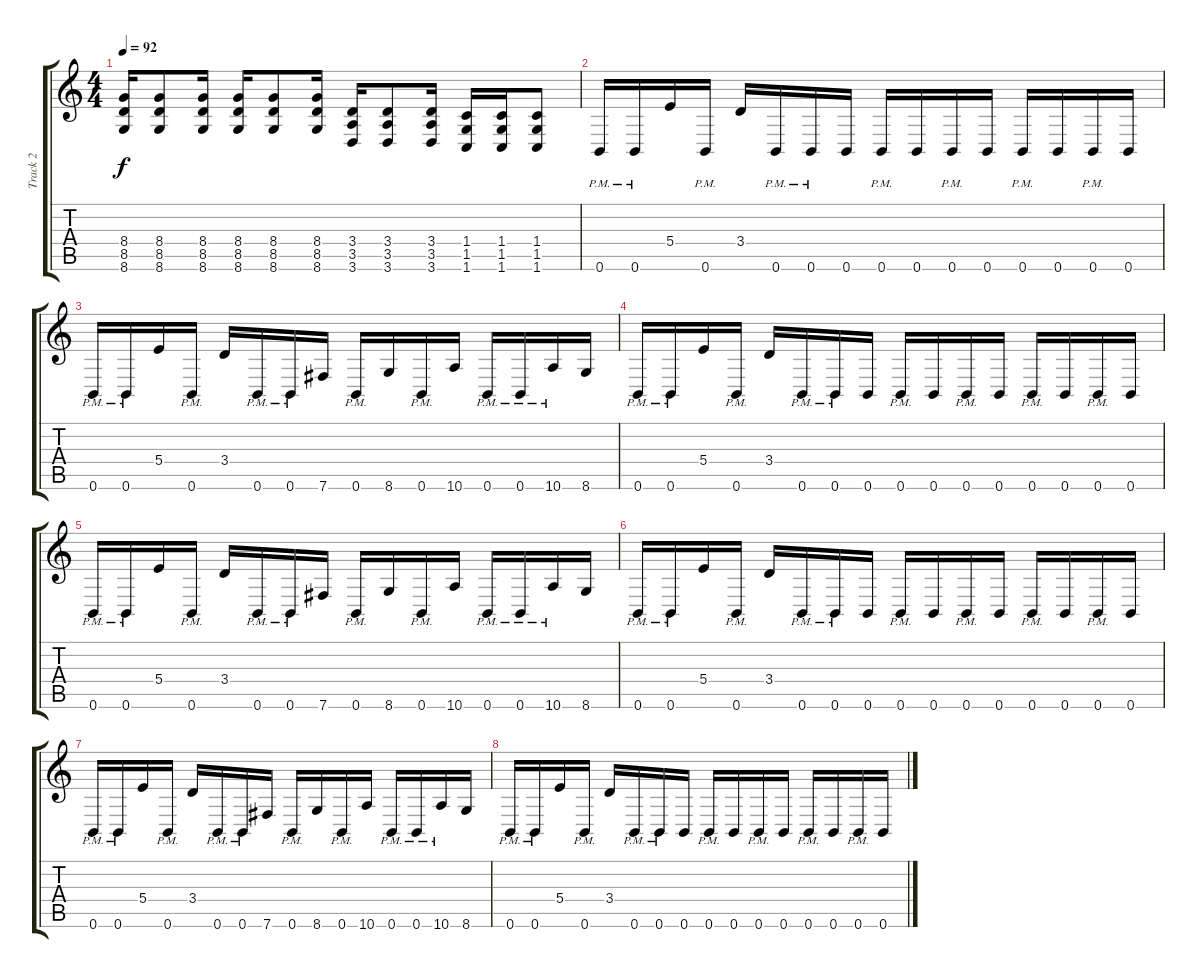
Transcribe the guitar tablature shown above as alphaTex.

\track ("Track 2" "Track 2") {instrument distortionguitar}
\staff {score tabs}
\tuning (Db4 Ab3 E3 B2 Gb2 B1) {hide}
\ts (4 4)
\tempo 92
\clef g2
\ks c
(8.4 8.5 8.6).16{dy f} (8.4 8.5 8.6).8 (8.4 8.5 8.6).16 (8.4 8.5 8.6).16 (8.4 8.5 8.6).8 (8.4 8.5 8.6).16 (3.4 3.5 3.6).16 (3.4 3.5 3.6).8 (3.4 3.5 3.6).16 (1.4 1.5 1.6).16 (1.4 1.5 1.6).16 (1.4 1.5 1.6).8 |
0.6{pm}.16 0.6{pm}.16 5.4.16 0.6{pm}.16 3.4.16 0.6{pm}.16 0.6{pm}.16 0.6.16 0.6{pm}.16 0.6.16 0.6{pm}.16 0.6.16 0.6{pm}.16 0.6.16 0.6{pm}.16 0.6.16 |
0.6{pm}.16 0.6{pm}.16 5.4.16 0.6{pm}.16 3.4.16 0.6{pm}.16 0.6{pm}.16 7.6.16 0.6{pm}.16 8.6.16 0.6{pm}.16 10.6.16 0.6{pm}.16 0.6{pm}.16 10.6{pm}.16 8.6.16 |
0.6{pm}.16 0.6{pm}.16 5.4.16 0.6{pm}.16 3.4.16 0.6{pm}.16 0.6{pm}.16 0.6.16 0.6{pm}.16 0.6.16 0.6{pm}.16 0.6.16 0.6{pm}.16 0.6.16 0.6{pm}.16 0.6.16 |
0.6{pm}.16 0.6{pm}.16 5.4.16 0.6{pm}.16 3.4.16 0.6{pm}.16 0.6{pm}.16 7.6.16 0.6{pm}.16 8.6.16 0.6{pm}.16 10.6.16 0.6{pm}.16 0.6{pm}.16 10.6{pm}.16 8.6.16 |
0.6{pm}.16 0.6{pm}.16 5.4.16 0.6{pm}.16 3.4.16 0.6{pm}.16 0.6{pm}.16 0.6.16 0.6{pm}.16 0.6.16 0.6{pm}.16 0.6.16 0.6{pm}.16 0.6.16 0.6{pm}.16 0.6.16 |
0.6{pm}.16 0.6{pm}.16 5.4.16 0.6{pm}.16 3.4.16 0.6{pm}.16 0.6{pm}.16 7.6.16 0.6{pm}.16 8.6.16 0.6{pm}.16 10.6.16 0.6{pm}.16 0.6{pm}.16 10.6{pm}.16 8.6.16 |
0.6{pm}.16 0.6{pm}.16 5.4.16 0.6{pm}.16 3.4.16 0.6{pm}.16 0.6{pm}.16 0.6.16 0.6{pm}.16 0.6.16 0.6{pm}.16 0.6.16 0.6{pm}.16 0.6.16 0.6{pm}.16 0.6.16
